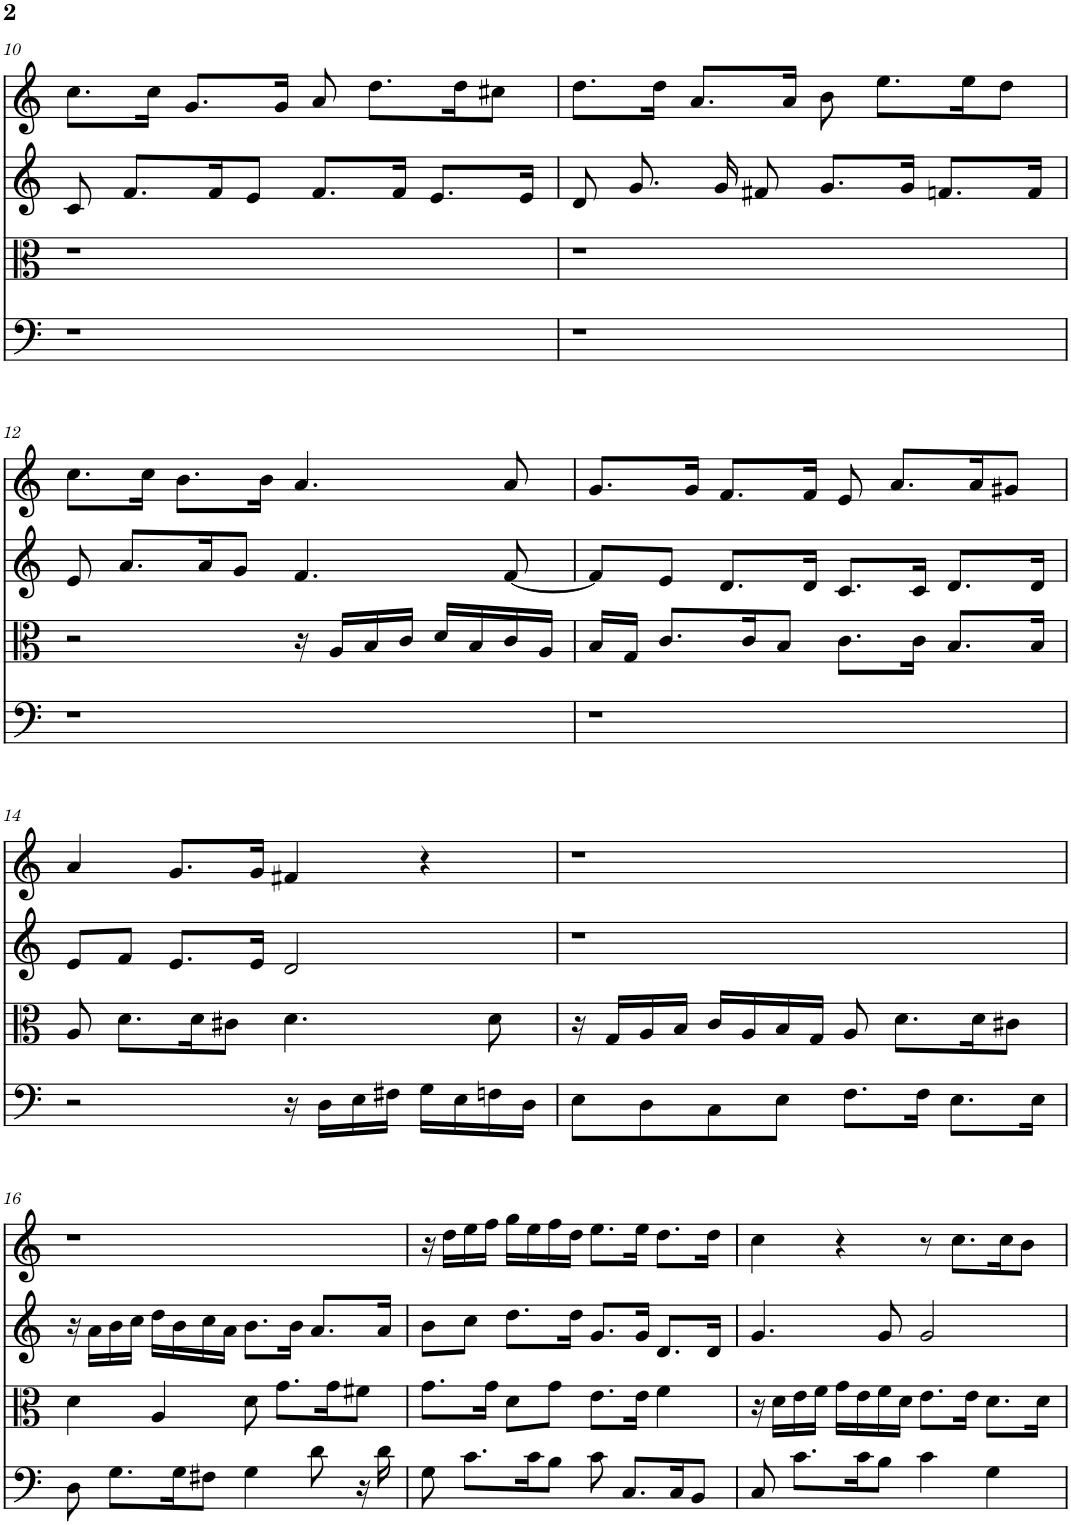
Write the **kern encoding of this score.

**kern	**kern	**kern	**kern
*part4	*part3	*part2	*part1
*staff4	*staff3	*staff2	*staff1
*I"Piano	*I"Piano	*I"Piano	*I"Piano
*I'Pno	*I'Pno	*I'Pno	*I'Pno
!!LO:PB:g=z
*clefF4	*clefC3	*clefG2	*clefG2
*k[]	*k[]	*k[]	*k[]
*M2/2	*M2/2	*M2/2	*M2/2
*met(c|)	*met(c|)	*met(c|)	*met(c|)
=10	=10	=10	=10
1r	1r	8c/	8.cc\L
.	.	8.f/L	.
.	.	.	16cc\Jk
.	.	.	8.g/L
.	.	16f/K	.
.	.	8e/J	.
.	.	.	16g/Jk
.	.	8.f/L	8a/
.	.	.	8.dd\L
.	.	16f/Jk	.
.	.	8.e/L	.
.	.	.	16dd\K
.	.	.	8cc#X\J
.	.	16e/Jk	.
=11	=11	=11	=11
1r	1r	8d/	8.dd\L
.	.	8.g/	.
.	.	.	16dd\Jk
.	.	.	8.a/L
.	.	16g/	.
.	.	8f#X/	.
.	.	.	16a/Jk
.	.	8.g/L	8b\
.	.	.	8.ee\L
.	.	16g/Jk	.
.	.	8.fn/L	.
.	.	.	16ee\K
.	.	.	8dd\J
.	.	16f/Jk	.
!!LO:LB:g=z
=12	=12	=12	=12
1r	2r	8e/	8.cc\L
.	.	8.a/L	.
.	.	.	16cc\Jk
.	.	.	8.b\L
.	.	16a/K	.
.	.	8g/J	.
.	.	.	16b\Jk
.	16r	4.f/	4.a/
.	16A/LL	.	.
.	16B/	.	.
.	16c/JJ	.	.
.	16d/LL	.	.
.	16B/	.	.
.	16c/	[8f/	8a/
.	16A/JJ	.	.
=13	=13	=13	=13
1r	16B/LL	8f/L]	8.g/L
.	16G/JJ	.	.
.	8.c/L	8e/J	.
.	.	.	16g/Jk
.	.	8.d/L	8.f/L
.	16c/K	.	.
.	8B/J	.	.
.	.	16d/Jk	16f/Jk
.	8.c\L	8.c/L	8e/
.	.	.	8.a/L
.	16c\Jk	16c/Jk	.
.	8.B/L	8.d/L	.
.	.	.	16a/K
.	.	.	8g#X/J
.	16B/Jk	16d/Jk	.
!!LO:LB:g=z
=14	=14	=14	=14
2r	8A/	8e/L	4a/
.	8.d\L	8f/J	.
.	.	8.e/L	8.g/L
.	16d\K	.	.
.	8c#X\J	.	.
.	.	16e/Jk	16g/Jk
16r	4.d\	2d/	4f#X/
16D\LL	.	.	.
16E\	.	.	.
16F#X\JJ	.	.	.
16G\LL	.	.	4r
16E\	.	.	.
16Fn\	8d\	.	.
16D\JJ	.	.	.
=15	=15	=15	=15
8E\L	16r	1r	1r
.	16G/LL	.	.
8D\	16A/	.	.
.	16B/JJ	.	.
8C\	16c/LL	.	.
.	16A/	.	.
8E\J	16B/	.	.
.	16G/JJ	.	.
8.F\L	8A/	.	.
.	8.d\L	.	.
16F\Jk	.	.	.
8.E\L	.	.	.
.	16d\K	.	.
.	8c#X\J	.	.
16E\Jk	.	.	.
!!LO:LB:g=z
=16	=16	=16	=16
8D\	4d\	16r	1r
.	.	16a\LL	.
8.G\L	.	16b\	.
.	.	16cc\JJ	.
.	4A/	16dd\LL	.
16G\K	.	16b\	.
8F#X\J	.	16cc\	.
.	.	16a\JJ	.
4G\	8d\	8.b\L	.
.	8.g\L	.	.
.	.	16b\Jk	.
8d\	.	8.a/L	.
.	16g\K	.	.
16r	8f#X\J	.	.
16d\	.	16a/Jk	.
=17	=17	=17	=17
8G\	8.g\L	8b\L	16r
.	.	.	16dd\LL
8.c\L	.	8cc\J	16ee\
.	16g\Jk	.	16ff\JJ
.	8d\L	8.dd\L	16gg\LL
16c\K	.	.	16ee\
8B\J	8g\J	.	16ff\
.	.	16dd\Jk	16dd\JJ
8c\	8.e\L	8.g/L	8.ee\L
8.C/L	.	.	.
.	16e\Jk	16g/Jk	16ee\Jk
.	4f\	8.d/L	8.dd\L
16C/K	.	.	.
8BB/J	.	.	.
.	.	16d/Jk	16dd\Jk
=18	=18	=18	=18
8C/	16r	4.g/	4cc\
.	16d\LL	.	.
8.c\L	16e\	.	.
.	16f\JJ	.	.
.	16g\LL	.	4r
16c\K	16e\	.	.
8B\J	16f\	8g/	.
.	16d\JJ	.	.
4c\	8.e\L	2g/	8r
.	.	.	8.cc\L
.	16e\Jk	.	.
4G\	8.d\L	.	.
.	.	.	16cc\K
.	.	.	8b\J
.	16d\Jk	.	.
=	=	=	=
*-	*-	*-	*-
